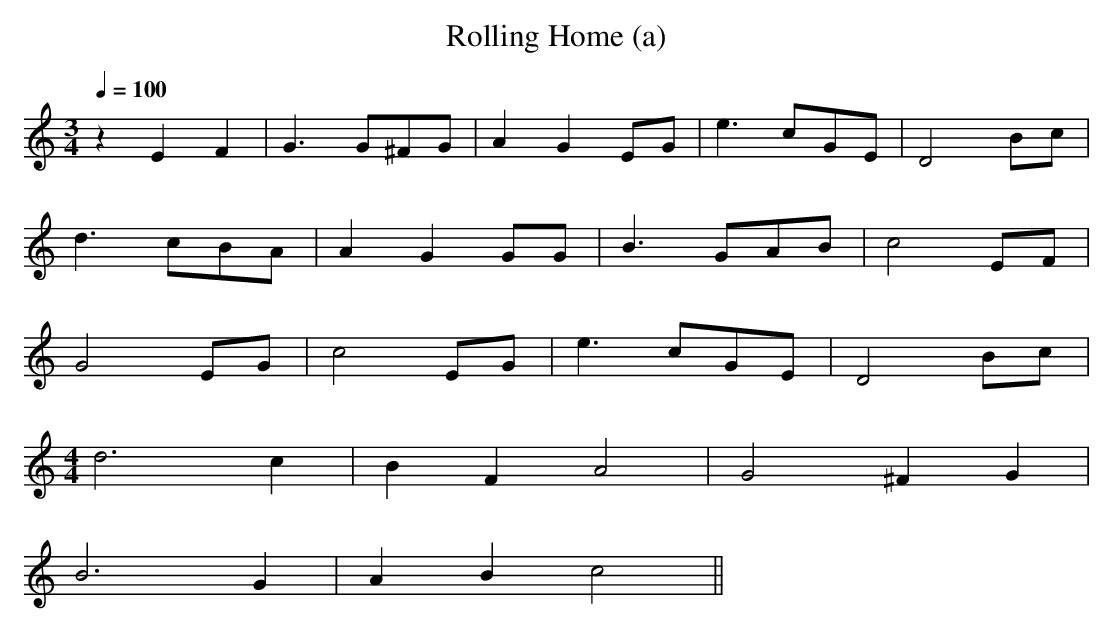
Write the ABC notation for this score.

X:1
T:Rolling Home (a)
M:3/4
L:1/8
Q:1/4=100
K:C
z2 E2 F2|\
G3 G^FG|A2 G2 EG|e3 cGE|D4 Bc|
d3 cBA |A2 G2 GG|B3 GAB|c4 EF|
G4 EG  |c4    EG|e3 cGE|D4 Bc|
M:4/4
L:1/8
d6 c2|B2F2 A4|G4 ^F2G2|
B6 G2|A2B2 c4||
